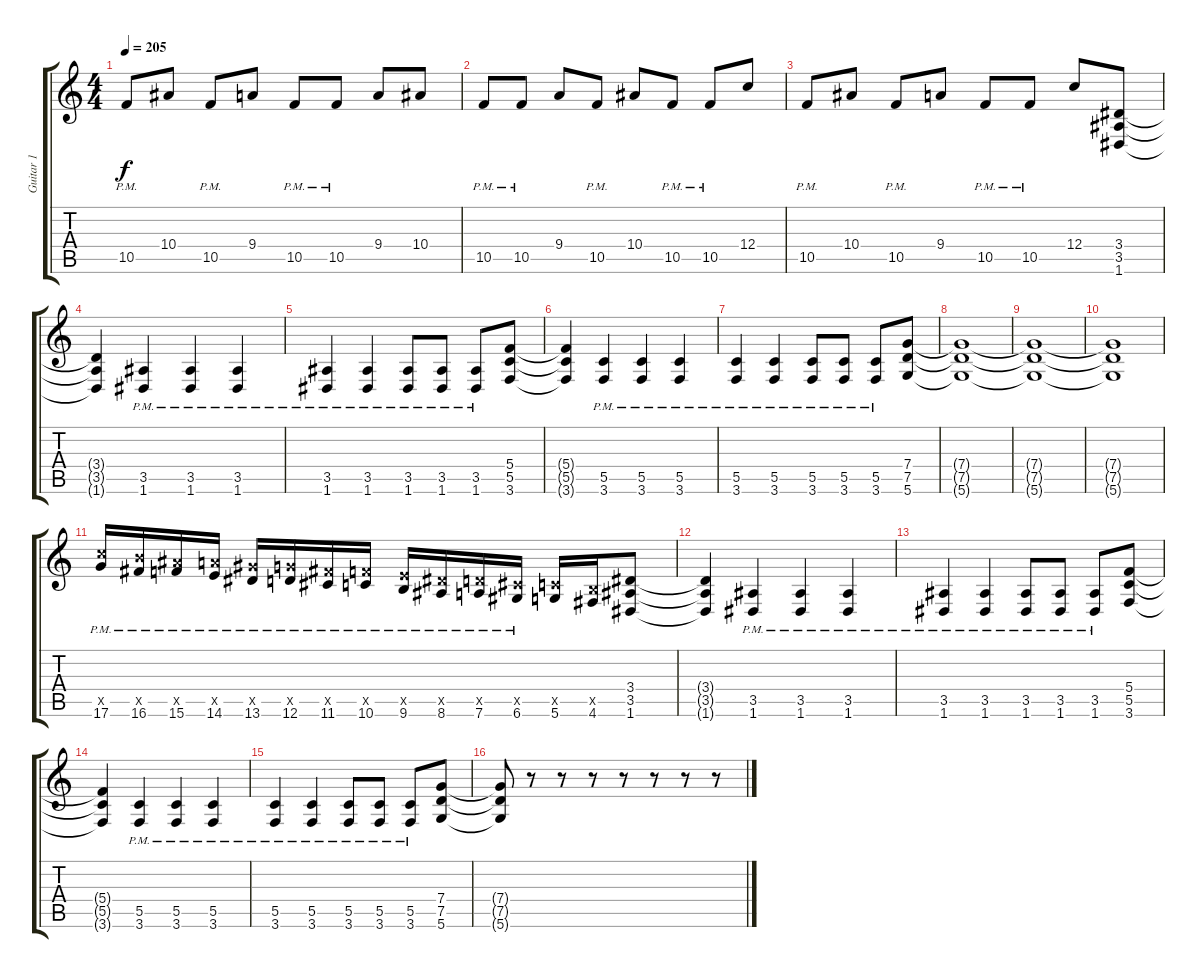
\track ("Guitar 1" "Guitar 1") {instrument distortionguitar}
\staff {score tabs}
\tuning (D4 A3 F3 C3 G2 D2) {hide}
\ts (4 4)
\tempo 205
\clef g2
\ks c
10.5{pm}.8{dy f} 10.4.8 10.5{pm}.8 9.4.8 10.5{pm}.8 10.5{pm}.8 9.4.8 10.4.8 |
10.5{pm}.8 10.5{pm}.8 9.4.8 10.5{pm}.8 10.4.8 10.5{pm}.8 10.5{pm}.8 12.4.8 |
10.5{pm}.8 10.4.8 10.5{pm}.8 9.4.8 10.5{pm}.8 10.5{pm}.8 12.4.8 (3.4 3.5 1.6).8 |
(3.4{t} 3.5{t} 1.6{t}).4 (3.5{pm} 1.6{pm}).4 (3.5{pm} 1.6{pm}).4 (3.5{pm} 1.6{pm}).4 |
(3.5{pm} 1.6{pm}).4 (3.5{pm} 1.6{pm}).4 (3.5{pm} 1.6{pm}).8 (3.5{pm} 1.6{pm}).8 (3.5{pm} 1.6{pm}).8 (5.4 5.5 3.6).8 |
(5.4{t} 5.5{t} 3.6{t}).4 (5.5{pm} 3.6{pm}).4 (5.5{pm} 3.6{pm}).4 (5.5{pm} 3.6{pm}).4 |
(5.5{pm} 3.6{pm}).4 (5.5{pm} 3.6{pm}).4 (5.5{pm} 3.6{pm}).8 (5.5{pm} 3.6{pm}).8 (5.5{pm} 3.6{pm}).8 (7.4 7.5 5.6).8 |
(7.4{t} 7.5{t} 5.6{t}).1 |
(7.4{t} 7.5{t} 5.6{t}).1 |
(7.4{t} 7.5{t} 5.6{t}).1 |
(17.5{x} 17.6{pm}).16 (16.5{x} 16.6{pm}).16 (15.5{x} 15.6{pm}).16 (14.5{x} 14.6{pm}).16 (13.5{x} 13.6{pm}).16 (12.5{x} 12.6{pm}).16 (11.5{x} 11.6{pm}).16 (10.5{x} 10.6{pm}).16 (9.5{x} 9.6{pm}).16 (8.5{x} 8.6{pm}).16 (7.5{x} 7.6{pm}).16 (6.5{x} 6.6{pm}).16 (5.5{x} 5.6).16 (4.5{x} 4.6).16 (3.4 3.5 1.6).8 |
(3.4{t} 3.5{t} 1.6{t}).4 (3.5{pm} 1.6{pm}).4 (3.5{pm} 1.6{pm}).4 (3.5{pm} 1.6{pm}).4 |
(3.5{pm} 1.6{pm}).4 (3.5{pm} 1.6{pm}).4 (3.5{pm} 1.6{pm}).8 (3.5{pm} 1.6{pm}).8 (3.5{pm} 1.6{pm}).8 (5.4 5.5 3.6).8 |
(5.4{t} 5.5{t} 3.6{t}).4 (5.5{pm} 3.6{pm}).4 (5.5{pm} 3.6{pm}).4 (5.5{pm} 3.6{pm}).4 |
(5.5{pm} 3.6{pm}).4 (5.5{pm} 3.6{pm}).4 (5.5{pm} 3.6{pm}).8 (5.5{pm} 3.6{pm}).8 (5.5{pm} 3.6{pm}).8 (7.4 7.5 5.6).8 |
(7.4{t} 7.5{t} 5.6{t}).8 r.8 r.8 r.8 r.8 r.8 r.8 r.8
